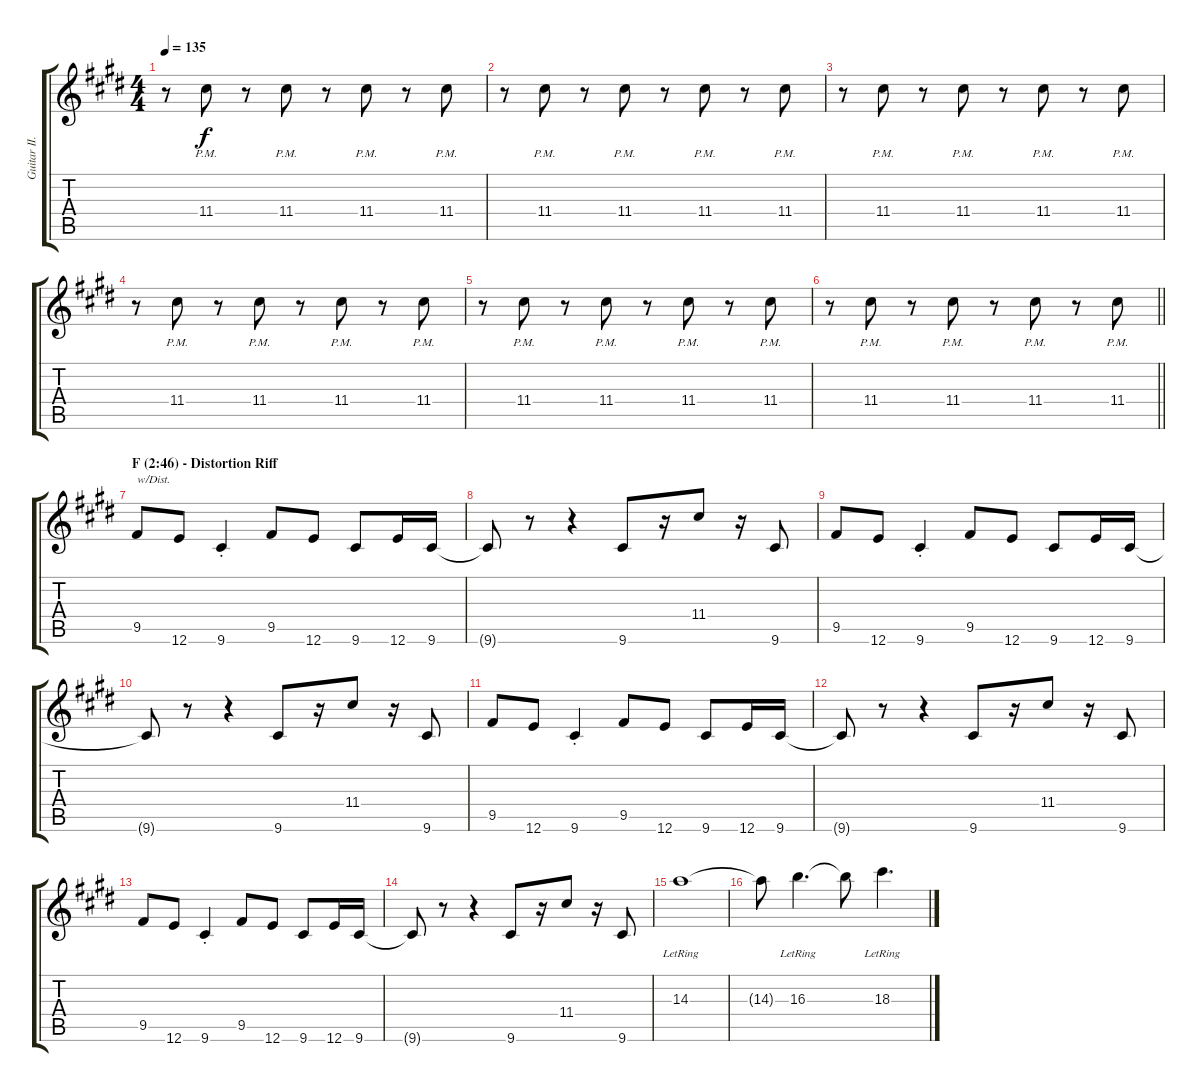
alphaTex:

\track ("Guitar II." "Guitar II.") {instrument electricguitarjazz}
\staff {score tabs}
\tuning (E4 B3 G3 D3 A2 E2) {hide}
\ts (4 4)
\tempo 135
\clef g2
\ks c#minor
r.8{dy f} 11.4{pm}.8 r.8 11.4{pm}.8 r.8 11.4{pm}.8 r.8 11.4{pm}.8 |
r.8 11.4{pm}.8 r.8 11.4{pm}.8 r.8 11.4{pm}.8 r.8 11.4{pm}.8 |
r.8 11.4{pm}.8 r.8 11.4{pm}.8 r.8 11.4{pm}.8 r.8 11.4{pm}.8 |
r.8 11.4{pm}.8 r.8 11.4{pm}.8 r.8 11.4{pm}.8 r.8 11.4{pm}.8 |
r.8 11.4{pm}.8 r.8 11.4{pm}.8 r.8 11.4{pm}.8 r.8 11.4{pm}.8 |
\barLineRight lightlight
r.8 11.4{pm}.8 r.8 11.4{pm}.8 r.8 11.4{pm}.8 r.8 11.4{pm}.8 |
\section ("" "F (2:46) - Distortion Riff ")
9.5.8{txt "w/Dist." instrument overdrivenguitar} 12.6.8 9.6{st}.4 9.5.8 12.6.8 9.6.8 12.6.16 9.6.16 |
9.6{t}.8 r.8 r.4 9.6.8 r.16 11.4.8 r.16 9.6.8 |
9.5.8 12.6.8 9.6{st}.4 9.5.8 12.6.8 9.6.8 12.6.16 9.6.16 |
9.6{t}.8 r.8 r.4 9.6.8 r.16 11.4.8 r.16 9.6.8 |
9.5.8 12.6.8 9.6{st}.4 9.5.8 12.6.8 9.6.8 12.6.16 9.6.16 |
9.6{t}.8 r.8 r.4 9.6.8 r.16 11.4.8 r.16 9.6.8 |
9.5.8 12.6.8 9.6{st}.4 9.5.8 12.6.8 9.6.8 12.6.16 9.6.16 |
9.6{t}.8 r.8 r.4 9.6.8 r.16 11.4.8 r.16 9.6.8 |
14.3{lr}.1 |
14.3{t}.8 16.3{lr}.4{d} 16.3{t}.8 18.3{lr}.4{d}
